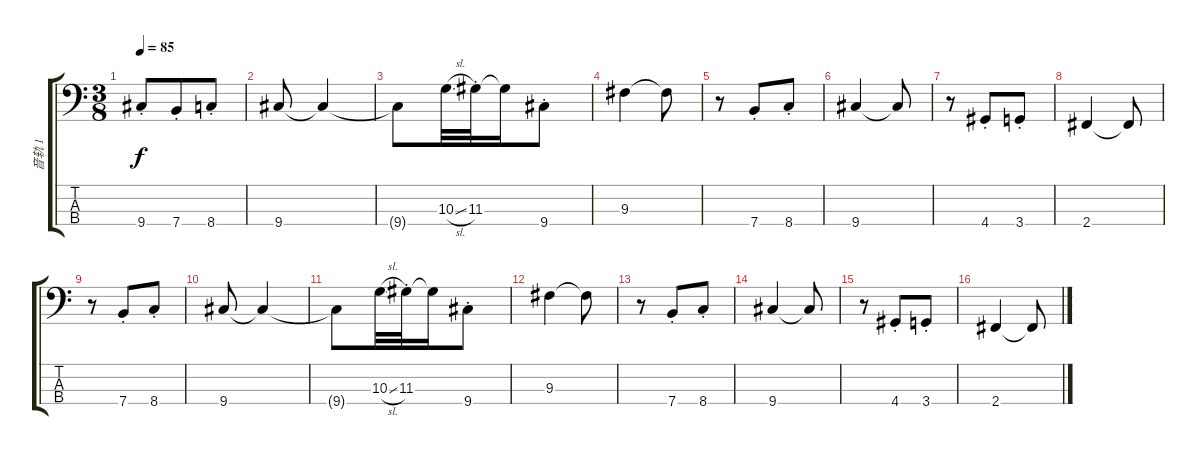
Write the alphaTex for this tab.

\track ("音轨 1" "音轨 1") {instrument electricbassfinger}
\staff {score tabs}
\tuning (G2 D2 A1 E1) {hide}
\ts (3 8)
\tempo 85
\clef f4
\ks c
9.4{st}.8{dy f} 7.4{st}.8 8.4{st}.8 |
9.4.8 9.4{t}.4 |
9.4{t}.8 10.3{sl}.32 11.3{st}.32 11.3{t}.16 9.4{st}.8 |
9.3.4 9.3{t}.8 |
r.8 7.4{st}.8 8.4{st}.8 |
9.4.4 9.4{t}.8 |
r.8 4.4{st}.8 3.4{st}.8 |
2.4.4 2.4{t}.8 |
r.8 7.4{st}.8 8.4{st}.8 |
9.4.8 9.4{t}.4 |
9.4{t}.8 10.3{sl}.32 11.3{st}.32 11.3{t}.16 9.4{st}.8 |
9.3.4 9.3{t}.8 |
r.8 7.4{st}.8 8.4{st}.8 |
9.4.4 9.4{t}.8 |
r.8 4.4{st}.8 3.4{st}.8 |
2.4.4 2.4{t}.8
